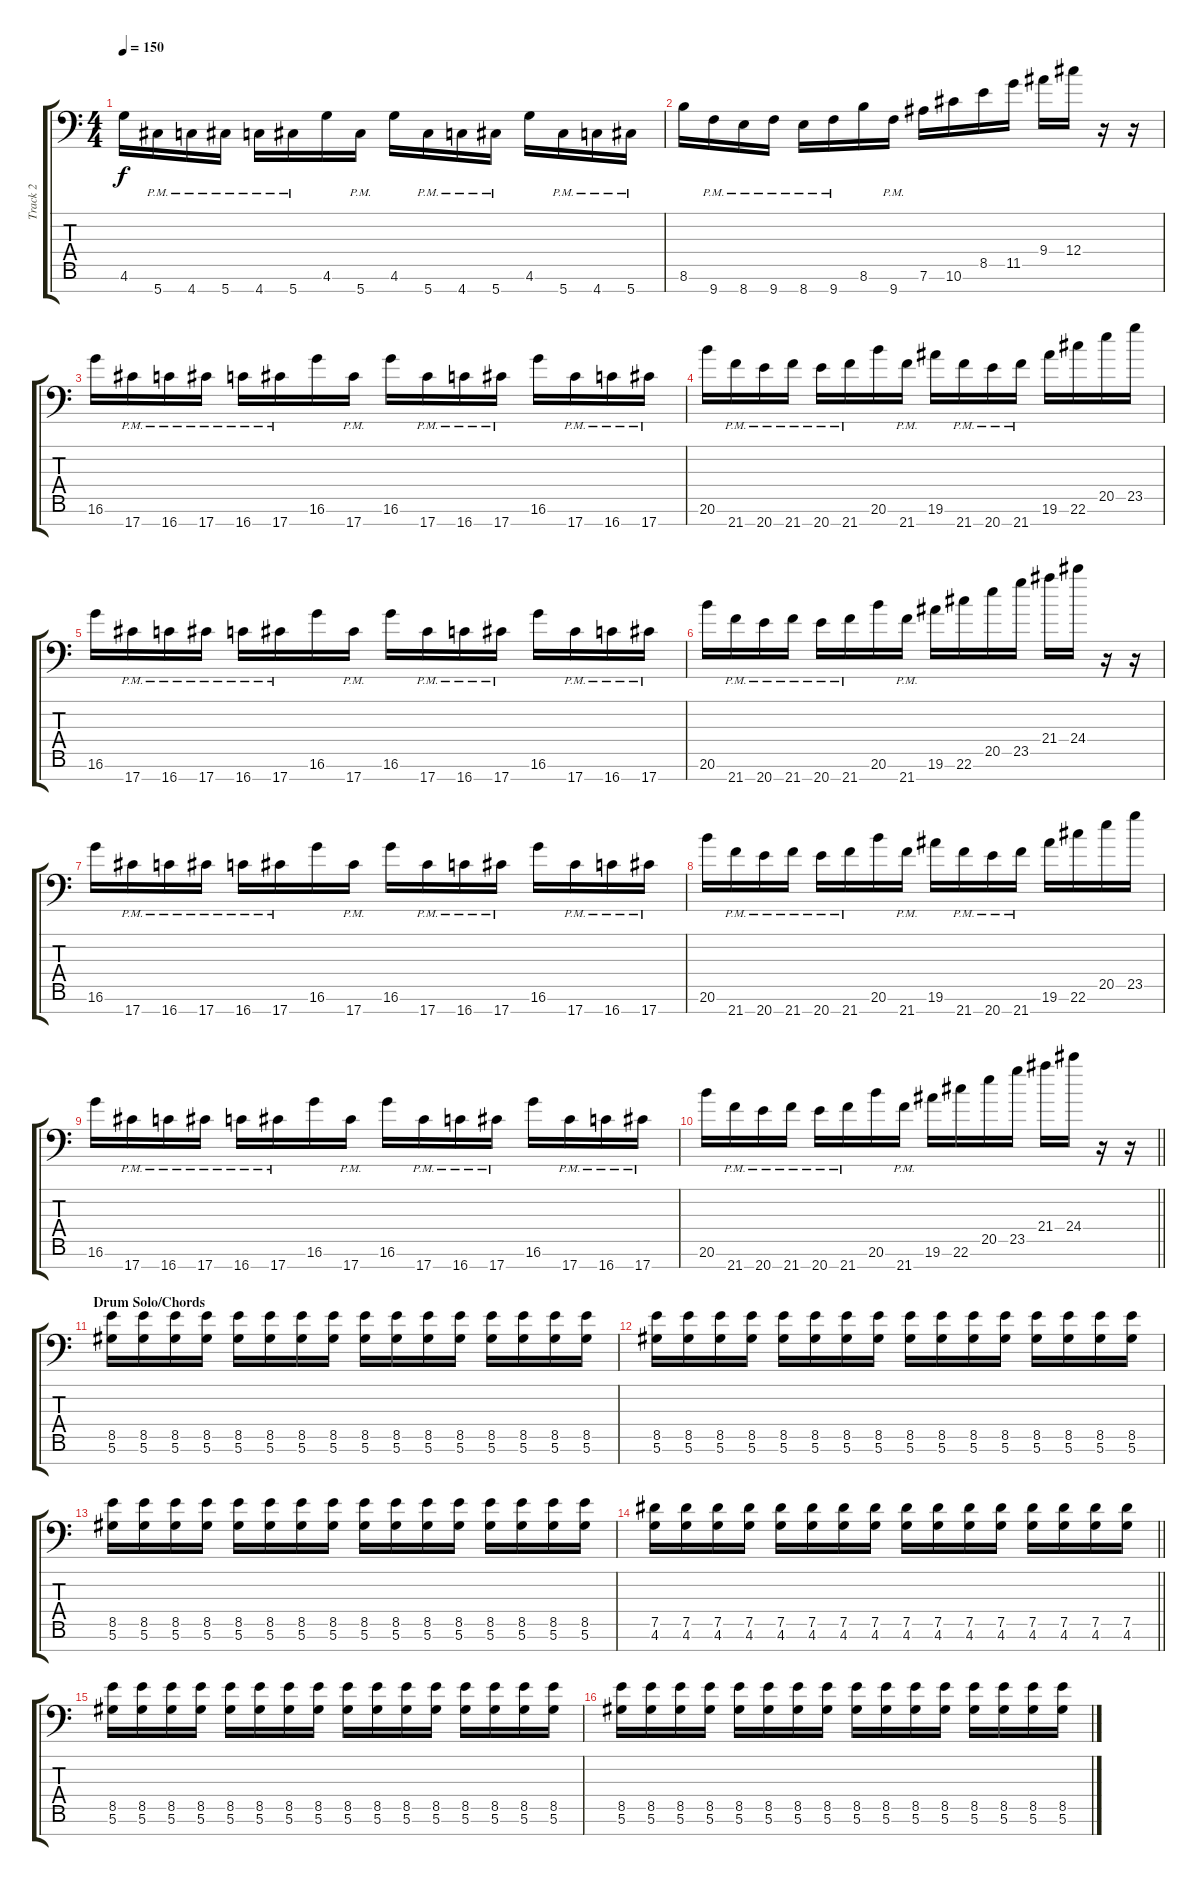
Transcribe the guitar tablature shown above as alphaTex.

\track ("Track 2" "Track 2") {instrument overdrivenguitar}
\staff {score tabs}
\tuning (Eb4 Bb3 Gb3 Db3 Ab2 Eb2 Ab1) {hide}
\ts (4 4)
\tempo 150
\clef f4
\ks c
4.6.16{dy f} 5.7{pm}.16 4.7{pm}.16 5.7{pm}.16 4.7{pm}.16 5.7{pm}.16 4.6.16 5.7{pm}.16 4.6.16 5.7{pm}.16 4.7{pm}.16 5.7{pm}.16 4.6.16 5.7{pm}.16 4.7{pm}.16 5.7{pm}.16 |
8.6.16 9.7{pm}.16 8.7{pm}.16 9.7{pm}.16 8.7{pm}.16 9.7{pm}.16 8.6.16 9.7{pm}.16 7.6.16 10.6.16 8.5.16 11.5.16 9.4.16 12.4.16 r.16 r.16 |
16.6.16 17.7{pm}.16 16.7{pm}.16 17.7{pm}.16 16.7{pm}.16 17.7{pm}.16 16.6.16 17.7{pm}.16 16.6.16 17.7{pm}.16 16.7{pm}.16 17.7{pm}.16 16.6.16 17.7{pm}.16 16.7{pm}.16 17.7{pm}.16 |
20.6.16 21.7{pm}.16 20.7{pm}.16 21.7{pm}.16 20.7{pm}.16 21.7{pm}.16 20.6.16 21.7{pm}.16 19.6.16 21.7{pm}.16 20.7{pm}.16 21.7{pm}.16 19.6.16 22.6.16 20.5.16 23.5.16 |
16.6.16 17.7{pm}.16 16.7{pm}.16 17.7{pm}.16 16.7{pm}.16 17.7{pm}.16 16.6.16 17.7{pm}.16 16.6.16 17.7{pm}.16 16.7{pm}.16 17.7{pm}.16 16.6.16 17.7{pm}.16 16.7{pm}.16 17.7{pm}.16 |
20.6.16 21.7{pm}.16 20.7{pm}.16 21.7{pm}.16 20.7{pm}.16 21.7{pm}.16 20.6.16 21.7{pm}.16 19.6.16 22.6.16 20.5.16 23.5.16 21.4.16 24.4.16 r.16 r.16 |
16.6.16 17.7{pm}.16 16.7{pm}.16 17.7{pm}.16 16.7{pm}.16 17.7{pm}.16 16.6.16 17.7{pm}.16 16.6.16 17.7{pm}.16 16.7{pm}.16 17.7{pm}.16 16.6.16 17.7{pm}.16 16.7{pm}.16 17.7{pm}.16 |
20.6.16 21.7{pm}.16 20.7{pm}.16 21.7{pm}.16 20.7{pm}.16 21.7{pm}.16 20.6.16 21.7{pm}.16 19.6.16 21.7{pm}.16 20.7{pm}.16 21.7{pm}.16 19.6.16 22.6.16 20.5.16 23.5.16 |
16.6.16 17.7{pm}.16 16.7{pm}.16 17.7{pm}.16 16.7{pm}.16 17.7{pm}.16 16.6.16 17.7{pm}.16 16.6.16 17.7{pm}.16 16.7{pm}.16 17.7{pm}.16 16.6.16 17.7{pm}.16 16.7{pm}.16 17.7{pm}.16 |
\barLineRight lightlight
20.6.16 21.7{pm}.16 20.7{pm}.16 21.7{pm}.16 20.7{pm}.16 21.7{pm}.16 20.6.16 21.7{pm}.16 19.6.16 22.6.16 20.5.16 23.5.16 21.4.16 24.4.16 r.16 r.16 |
\section ("" "Drum Solo/Chords")
(8.5 5.6).16 (8.5 5.6).16 (8.5 5.6).16 (8.5 5.6).16 (8.5 5.6).16 (8.5 5.6).16 (8.5 5.6).16 (8.5 5.6).16 (8.5 5.6).16 (8.5 5.6).16 (8.5 5.6).16 (8.5 5.6).16 (8.5 5.6).16 (8.5 5.6).16 (8.5 5.6).16 (8.5 5.6).16 |
(8.5 5.6).16 (8.5 5.6).16 (8.5 5.6).16 (8.5 5.6).16 (8.5 5.6).16 (8.5 5.6).16 (8.5 5.6).16 (8.5 5.6).16 (8.5 5.6).16 (8.5 5.6).16 (8.5 5.6).16 (8.5 5.6).16 (8.5 5.6).16 (8.5 5.6).16 (8.5 5.6).16 (8.5 5.6).16 |
(8.5 5.6).16 (8.5 5.6).16 (8.5 5.6).16 (8.5 5.6).16 (8.5 5.6).16 (8.5 5.6).16 (8.5 5.6).16 (8.5 5.6).16 (8.5 5.6).16 (8.5 5.6).16 (8.5 5.6).16 (8.5 5.6).16 (8.5 5.6).16 (8.5 5.6).16 (8.5 5.6).16 (8.5 5.6).16 |
\barLineRight lightlight
(7.5 4.6).16 (7.5 4.6).16 (7.5 4.6).16 (7.5 4.6).16 (7.5 4.6).16 (7.5 4.6).16 (7.5 4.6).16 (7.5 4.6).16 (7.5 4.6).16 (7.5 4.6).16 (7.5 4.6).16 (7.5 4.6).16 (7.5 4.6).16 (7.5 4.6).16 (7.5 4.6).16 (7.5 4.6).16 |
(8.5 5.6).16 (8.5 5.6).16 (8.5 5.6).16 (8.5 5.6).16 (8.5 5.6).16 (8.5 5.6).16 (8.5 5.6).16 (8.5 5.6).16 (8.5 5.6).16 (8.5 5.6).16 (8.5 5.6).16 (8.5 5.6).16 (8.5 5.6).16 (8.5 5.6).16 (8.5 5.6).16 (8.5 5.6).16 |
(8.5 5.6).16 (8.5 5.6).16 (8.5 5.6).16 (8.5 5.6).16 (8.5 5.6).16 (8.5 5.6).16 (8.5 5.6).16 (8.5 5.6).16 (8.5 5.6).16 (8.5 5.6).16 (8.5 5.6).16 (8.5 5.6).16 (8.5 5.6).16 (8.5 5.6).16 (8.5 5.6).16 (8.5 5.6).16
